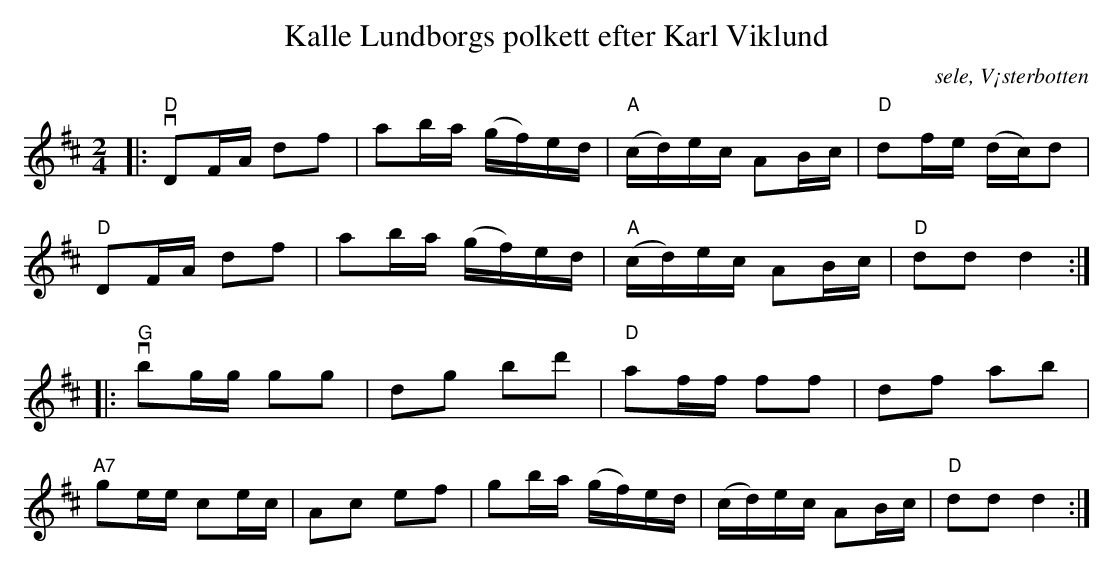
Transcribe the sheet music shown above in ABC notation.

X:1
T:Kalle Lundborgs polkett efter Karl Viklund
O: sele, V¡sterbotten
M:2/4
L:1/8
K:D
|: "D" vDF/A/ df | ab/a/ (g/f/)e/d/ | "A" (c/d/)e/c/ AB/c/ | "D" df/e/ (d/c/)d |
"D" DF/A/ df | ab/a/ (g/f/)e/d/ | "A" (c/d/)e/c/ AB/c/ | "D" dd  d2 :|
|:"G"vbg/g/ gg | dg bd' | "D"af/f/ ff | df ab |
"A7"ge/e/ ce/c/ | Ac ef | gb/a/ (g/f/)e/d/ | (c/d/)e/c/ AB/c/ |"D" dd d2 :|
